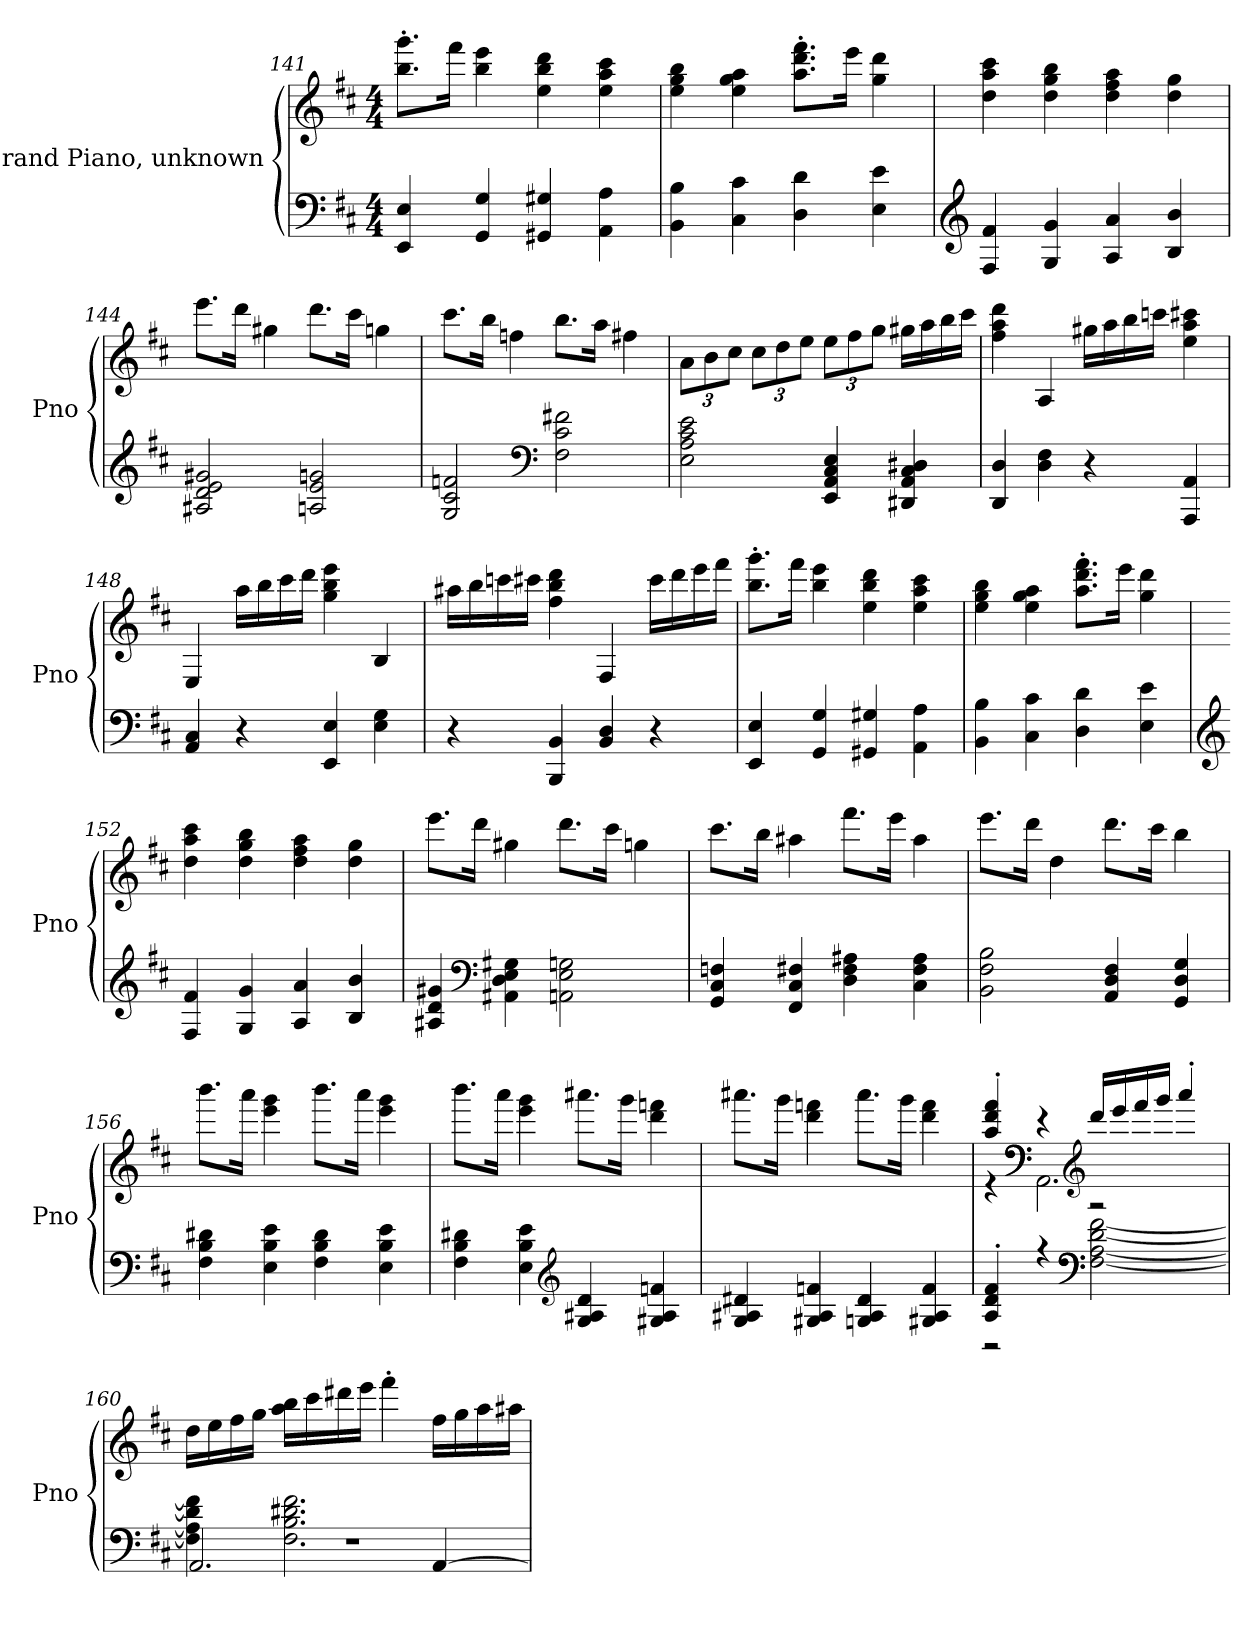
**kern	**kern
*part1	*part1
*staff2	*staff1
*I"Grand Piano, unknown	*
*I'Pno	*
*clefF4	*clefG2
*k[f#c#]	*k[f#c#]
*M4/4	*M4/4
=141	=141
4EE/ 4E/	8.bb\' 8.ggg\'L
.	16fff#\Jk
4GG/ 4G/	4bb\ 4eee\
4GG#X/ 4G#X/	4ee\ 4bb\ 4ddd\
4AA\ 4A\	4ee\ 4aa\ 4ccc#\
=142	=142
4BB\ 4B\	4ee\ 4gg\ 4bb\
4C#\ 4c#\	4ee\ 4gg\ 4aa\
4D\ 4d\	8.aa\' 8.ddd\' 8.fff#\'L
.	16eee\Jk
4E\ 4e\	4gg\ 4ddd\
!!LO:LB:g=z
=143	=143
*clefG2	*
4F#/ 4f#/	4dd\ 4aa\ 4ccc#\
4G/ 4g/	4dd\ 4gg\ 4bb\
4A/ 4a/	4dd\ 4ff#\ 4aa\
4B/ 4b/	4dd\ 4gg\
=144	=144
2A#X/ 2d/ 2e/ 2g#X/	8.eee\L
.	16ddd\Jk
.	4gg#X\
2An/ 2e/ 2gn/	8.ddd\L
.	16ccc#\Jk
.	4ggn\
=145	=145
2G/ 2c#/ 2fn/	8.ccc#\L
.	16bb\Jk
.	4ffn\
*clefF4	*
2F#\ 2c#\ 2f#X\	8.bb\L
.	16aa\Jk
.	4ff#X\
=146	=146
*	*Xbrackettup
2E\ 2A\ 2c#\ 2e\	12a\L
.	12b\
.	12cc#\J
.	12cc#\L
.	12dd\
.	12ee\J
4EE/ 4AA/ 4C#/ 4E/	12ee\L
.	12ff#\
.	12gg\J
4DD#X/ 4AA/ 4C#/ 4D#X/	16gg#X\LL
.	16aa\
.	16bb\
.	16ccc#\JJ
!!LO:PB:g=z
=147	=147
4DD/ 4D/	4ff#\ 4aa\ 4ddd\
4D\ 4F#\	4A/
4r	16gg#X\LL
.	16aa\
.	16bb\
.	16cccn\JJ
4AAA/ 4AA/	4ee\ 4aa\ 4ccc#X\
=148	=148
4AA/ 4C#/	4E/
4r	16aa\LL
.	16bb\
.	16ccc#\
.	16ddd\JJ
4EE/ 4E/	4gg\ 4bb\ 4eee\
4E\ 4G\	4B/
=149	=149
4r	16aa#X\LL
.	16bb\
.	16cccn\
.	16ccc#X\JJ
4BBB/ 4BB/	4ff#\ 4bb\ 4ddd\
4BB/ 4D/	4F#/
4r	16ccc#\LL
.	16ddd\
.	16eee\
.	16fff#\JJ
=150	=150
4EE/ 4E/	8.bb\' 8.ggg\'L
.	16fff#\Jk
4GG/ 4G/	4bb\ 4eee\
4GG#X/ 4G#X/	4ee\ 4bb\ 4ddd\
4AA\ 4A\	4ee\ 4aa\ 4ccc#\
!!LO:LB:g=z
=151	=151
4BB\ 4B\	4ee\ 4gg\ 4bb\
4C#\ 4c#\	4ee\ 4gg\ 4aa\
4D\ 4d\	8.aa\' 8.ddd\' 8.fff#\'L
.	16eee\Jk
4E\ 4e\	4gg\ 4ddd\
=152	=152
*clefG2	*
4F#/ 4f#/	4dd\ 4aa\ 4ccc#\
4G/ 4g/	4dd\ 4gg\ 4bb\
4A/ 4a/	4dd\ 4ff#\ 4aa\
4B/ 4b/	4dd\ 4gg\
=153	=153
4A#X/ 4d/ 4g#X/	8.eee\L
.	16ddd\Jk
*clefF4	*
4AA#X\ 4D\ 4E\ 4G#X\	4gg#X\
2AAn\ 2E\ 2Gn\	8.ddd\L
.	16ccc#\Jk
.	4ggn\
=154	=154
4GG/ 4C#/ 4Fn/	8.ccc#\L
.	16bb\Jk
4FF#/ 4C#/ 4F#X/	4aa#X\
4D\ 4F#\ 4A#X\	8.fff#\L
.	16eee\Jk
4C#\ 4F#\ 4A#\	4aa#\
=155	=155
2BB\ 2F#\ 2B\	8.eee\L
.	16ddd\Jk
.	4dd\
4AA/ 4D/ 4F#/	8.ddd\L
.	16ccc#\Jk
4GG/ 4D/ 4G/	4bb\
!!LO:LB:g=z
=156	=156
4F#\ 4B\ 4d#X\	8.bbb\L
.	16aaa\Jk
4E\ 4B\ 4e\	4eee\ 4ggg\
4F#\ 4B\ 4d#\	8.bbb\L
.	16aaa\Jk
4E\ 4B\ 4e\	4eee\ 4ggg\
=157	=157
4F#\ 4B\ 4d#X\	8.bbb\L
.	16aaa\Jk
4E\ 4B\ 4e\	4eee\ 4ggg\
*clefG2	*
4G/ 4A#X/ 4d#/	8.aaa#X\L
.	16ggg\Jk
4G#X/ 4A#/ 4fn/	4ddd\ 4fffn\
=158	=158
4G/ 4A#X/ 4d#X/	8.aaa#X\L
.	16ggg\Jk
4G#X/ 4A#/ 4fn/	4ddd\ 4fffn\
4Gn/ 4A#/ 4d#/	8.aaa#\L
.	16ggg\Jk
4G#X/ 4A#/ 4f/	4ddd\ 4fff\
!!LO:LB:g=z
=159	=159
*^	*^
4A/' 4d/' 4f#/'	2r	4aa/' 4ddd/' 4fff#/'	4r
*	*	*clefF4	*
4r	.	4r	2.AA\
*clefF4	*	*clefG2	*
2r	[2F#\ [2A\ [2d\ [2f#\	16ddd/LL	.
.	.	16eee/	.
.	.	16fff#/	.
.	.	16ggg/JJ	.
.	.	4aaa'/	.
*	*	*v	*v
=160	=160	=160
*	*^	*
1r	4F#\] 4A\] 4d\] 4f#\]	2.AA/	16dd\LL
.	.	.	16ee\
.	.	.	16ff#\
.	.	.	16gg\JJ
.	2.F#\ 2.B\ 2.d#X\ 2.f#\	.	16aa\ 16bb\LL
.	.	.	16ccc#\
.	.	.	16ddd#X\
.	.	.	16eee\JJ
.	.	.	4fff#'\
.	.	[4AA/	16ff#\LL
.	.	.	16gg\
.	.	.	16aa\
.	.	.	16aa#X\JJ
*v	*v	*v	*
=	=
*-	*-
